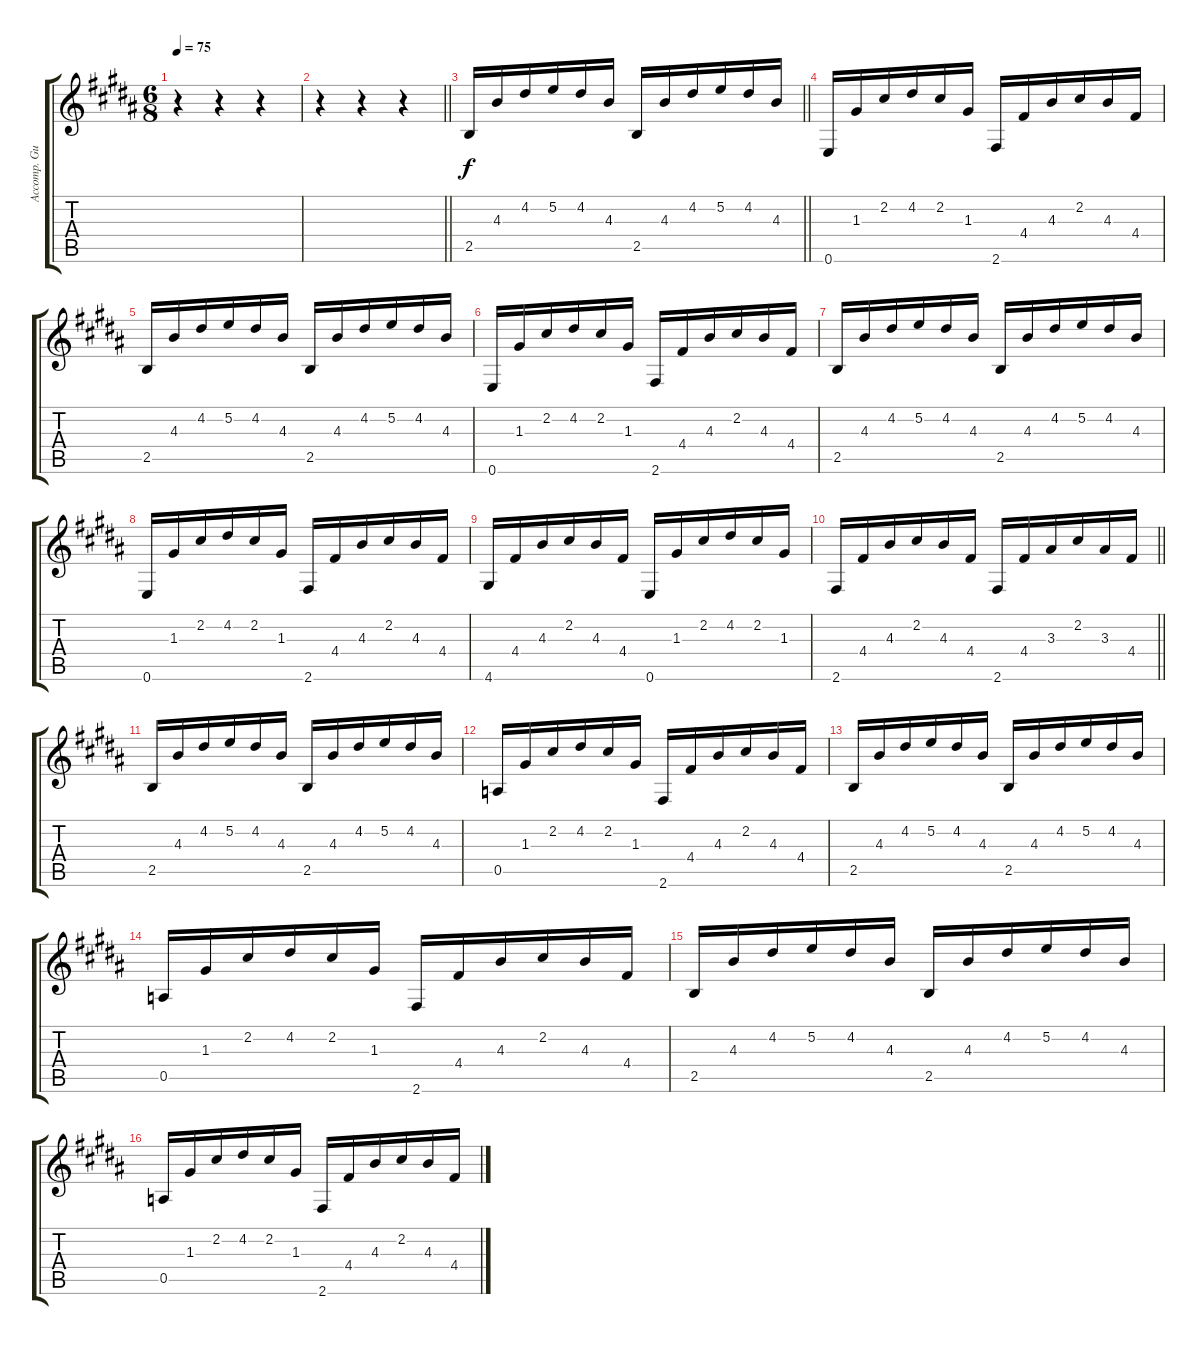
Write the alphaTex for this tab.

\track ("Accomp. Guitar 2" "Accomp. Gu") {instrument electricguitarmuted}
\staff {score tabs}
\tuning (E4 B3 G3 D3 A2 E2) {hide}
\ts (6 8)
\tempo 75
\clef g2
\ks b
r.4{dy f instrument electricguitarmuted} r.4 r.4 |
\barLineRight lightlight
r.4 r.4 r.4 |
\barLineRight lightlight
2.5.16 4.3.16 4.2.16 5.2.16 4.2.16 4.3.16 2.5.16 4.3.16 4.2.16 5.2.16 4.2.16 4.3.16 |
0.6.16 1.3.16 2.2.16 4.2.16 2.2.16 1.3.16 2.6.16 4.4.16 4.3.16 2.2.16 4.3.16 4.4.16 |
2.5.16 4.3.16 4.2.16 5.2.16 4.2.16 4.3.16 2.5.16 4.3.16 4.2.16 5.2.16 4.2.16 4.3.16 |
0.6.16 1.3.16 2.2.16 4.2.16 2.2.16 1.3.16 2.6.16 4.4.16 4.3.16 2.2.16 4.3.16 4.4.16 |
2.5.16 4.3.16 4.2.16 5.2.16 4.2.16 4.3.16 2.5.16 4.3.16 4.2.16 5.2.16 4.2.16 4.3.16 |
0.6.16 1.3.16 2.2.16 4.2.16 2.2.16 1.3.16 2.6.16 4.4.16 4.3.16 2.2.16 4.3.16 4.4.16 |
4.6.16 4.4.16 4.3.16 2.2.16 4.3.16 4.4.16 0.6.16 1.3.16 2.2.16 4.2.16 2.2.16 1.3.16 |
\barLineRight lightlight
2.6.16 4.4.16 4.3.16 2.2.16 4.3.16 4.4.16 2.6.16 4.4.16 3.3.16 2.2.16 3.3.16 4.4.16 |
2.5.16 4.3.16 4.2.16 5.2.16 4.2.16 4.3.16 2.5.16 4.3.16 4.2.16 5.2.16 4.2.16 4.3.16 |
0.5.16 1.3.16 2.2.16 4.2.16 2.2.16 1.3.16 2.6.16 4.4.16 4.3.16 2.2.16 4.3.16 4.4.16 |
2.5.16 4.3.16 4.2.16 5.2.16 4.2.16 4.3.16 2.5.16 4.3.16 4.2.16 5.2.16 4.2.16 4.3.16 |
0.5.16 1.3.16 2.2.16 4.2.16 2.2.16 1.3.16 2.6.16 4.4.16 4.3.16 2.2.16 4.3.16 4.4.16 |
2.5.16 4.3.16 4.2.16 5.2.16 4.2.16 4.3.16 2.5.16 4.3.16 4.2.16 5.2.16 4.2.16 4.3.16 |
0.5.16 1.3.16 2.2.16 4.2.16 2.2.16 1.3.16 2.6.16 4.4.16 4.3.16 2.2.16 4.3.16 4.4.16
